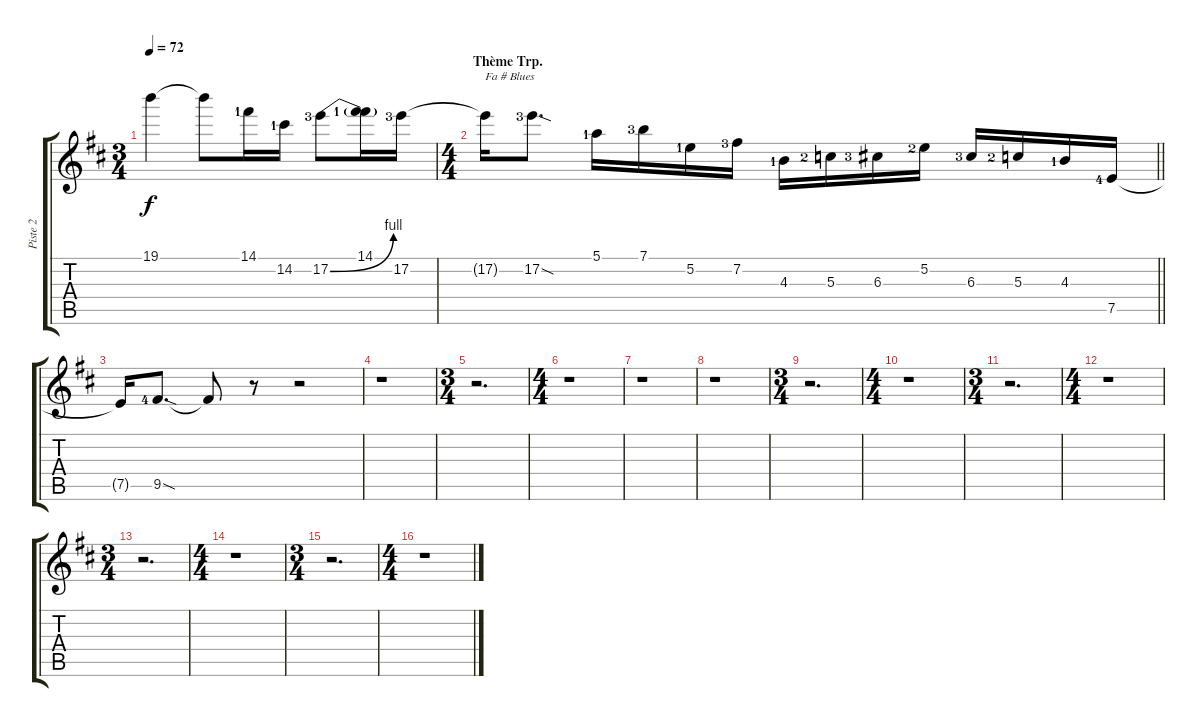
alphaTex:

\track ("Piste 2" "Piste 2") {instrument distortionguitar}
\staff {score tabs}
\tuning (E4 B3 G3 D3 A2 E2) {hide}
\ts (3 4)
\tempo 72
\clef g2
\ks bminor
19.1{t}.4{dy f} 19.1{t}.8 14.1{lf 2}.16 14.2{lf 2}.16 17.2{be (bend 0 0 60 4) lf 4}.8 (14.1{lf 2} 17.2{t}).16 17.2{lf 4}.16 |
\ts (4 4)
\section ("" "Thème Trp.")
\barLineRight lightlight
17.2{t}.16{txt "Fa # Blues"} 17.2{sod lf 4}.8{d} 5.1{lf 2}.16 7.1{lf 4}.16 5.2{lf 2}.16 7.2{lf 4}.16 4.3{lf 2}.16 5.3{lf 3}.16 6.3{lf 4}.16 5.2{lf 3}.16 6.3{lf 4}.16 5.3{lf 3}.16 4.3{lf 2}.16 7.5{lf 5}.16 |
7.5{t}.16 9.5{sod lf 5}.8{d} 9.5{t}.8 r.8 r.2 |
r.1 |
\ts (3 4)
r.2{d} |
\ts (4 4)
r.1 |
r.1 |
r.1 |
\ts (3 4)
r.2{d} |
\ts (4 4)
r.1 |
\ts (3 4)
r.2{d} |
\ts (4 4)
r.1 |
\ts (3 4)
r.2{d} |
\ts (4 4)
r.1 |
\ts (3 4)
r.2{d} |
\ts (4 4)
r.1
